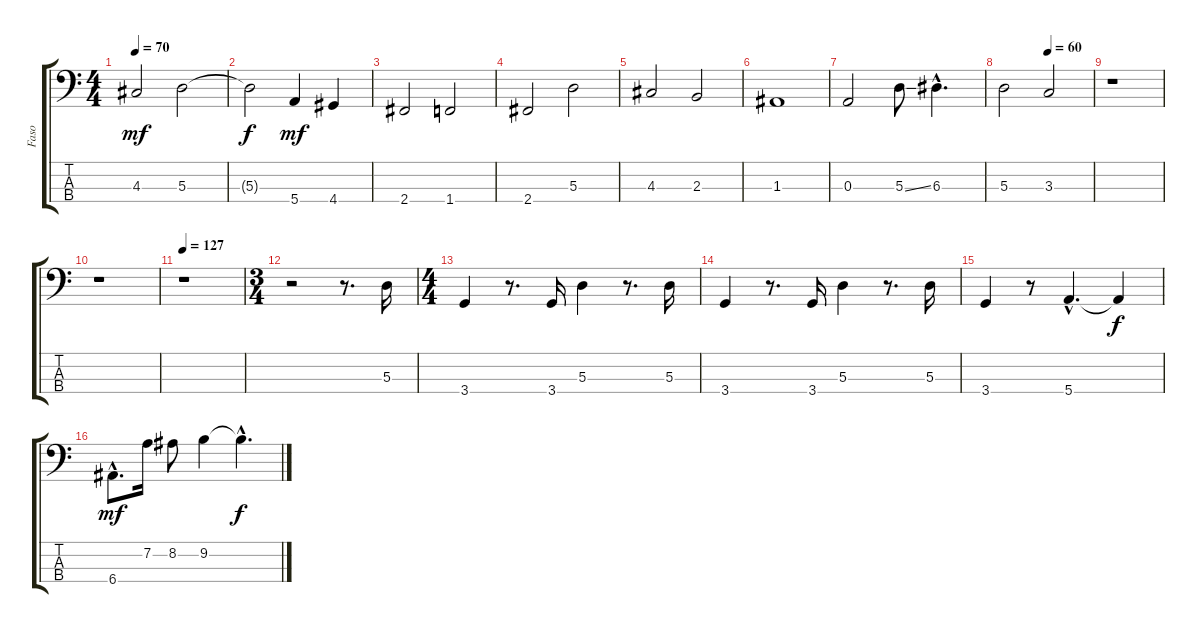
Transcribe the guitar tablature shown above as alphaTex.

\track ("Faso" "Faso") {instrument electricbasspick}
\staff {score tabs}
\tuning (G2 D2 A1 E1) {hide}
\ts (4 4)
\tempo 70
\clef f4
\ks c
4.3.2{dy mf} 5.3.2 |
5.3{t}.2{dy f} 5.4.4{dy mf} 4.4.4 |
2.4.2 1.4.2 |
2.4.2 5.3.2 |
4.3.2 2.3.2 |
1.3.1 |
0.3.2 5.3{ss}.8 6.3{hac}.4{d} |
\tempo (60 0.5)
5.3.2 3.3.2 |
r.1 |
r.1 |
\tempo 127
r.1 |
\ts (3 4)
r.2 r.8{d} 5.3.16 |
\ts (4 4)
3.4.4 r.8{d} 3.4.16 5.3.4 r.8{d} 5.3.16 |
3.4.4 r.8{d} 3.4.16 5.3.4 r.8{d} 5.3.16 |
3.4.4 r.8 5.4{hac}.4{d} 5.4{t}.4{dy f} |
6.4{hac}.8{d dy mf} 7.2.16 8.2.8 9.2.4 9.2{hac t}.4{d dy f}
